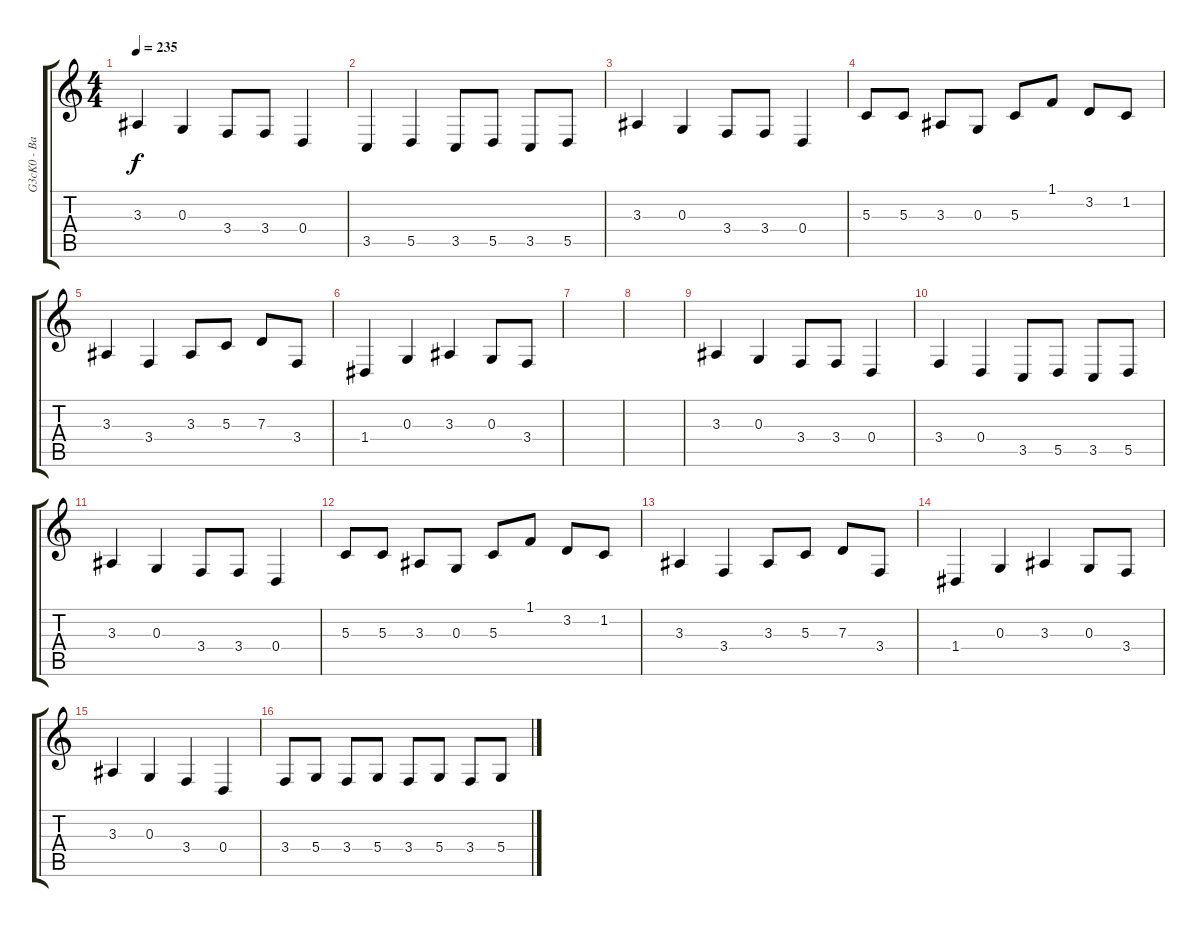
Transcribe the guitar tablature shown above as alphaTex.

\track ("G3cK0 - Baritone" "G3cK0 - Ba") {instrument baritonesax}
\staff {score tabs}
\tuning (E4 B3 G3 D3 A2 E2) {hide}
\ts (4 4)
\tempo 235
\clef g2
\ks c
3.3.4{dy f} 0.3.4 3.4.8 3.4.8 0.4.4 |
3.5.4 5.5.4 3.5.8 5.5.8 3.5.8 5.5.8 |
3.3.4 0.3.4 3.4.8 3.4.8 0.4.4 |
5.3.8 5.3.8 3.3.8 0.3.8 5.3.8 1.1.8 3.2.8 1.2.8 |
3.3.4 3.4.4 3.3.8 5.3.8 7.3.8 3.4.8 |
1.4.4 0.3.4 3.3.4 0.3.8 3.4.8 |
|
|
3.3.4 0.3.4 3.4.8 3.4.8 0.4.4 |
3.4.4 0.4.4 3.5.8 5.5.8 3.5.8 5.5.8 |
3.3.4 0.3.4 3.4.8 3.4.8 0.4.4 |
5.3.8 5.3.8 3.3.8 0.3.8 5.3.8 1.1.8 3.2.8 1.2.8 |
3.3.4 3.4.4 3.3.8 5.3.8 7.3.8 3.4.8 |
1.4.4 0.3.4 3.3.4 0.3.8 3.4.8 |
3.3.4 0.3.4 3.4.4 0.4.4 |
3.4.8 5.4.8 3.4.8 5.4.8 3.4.8 5.4.8 3.4.8 5.4.8
